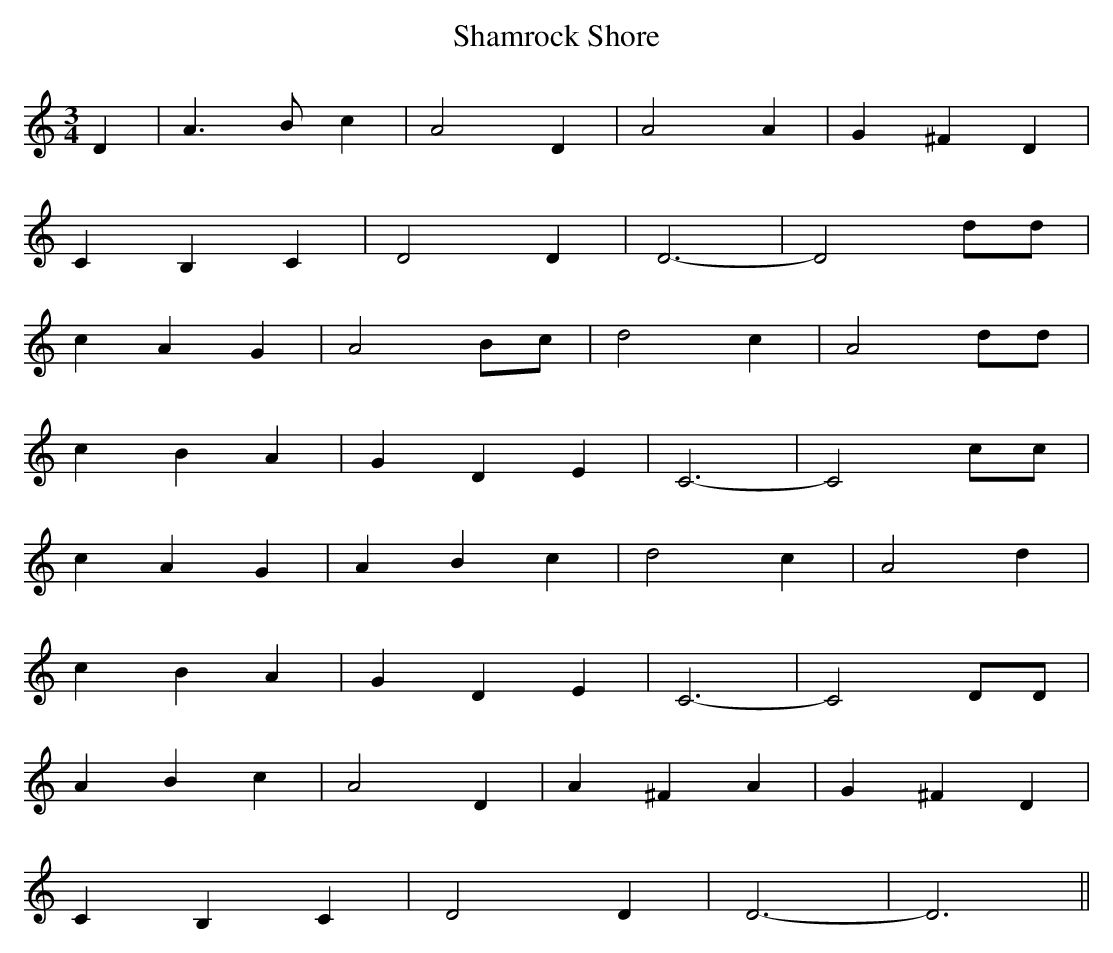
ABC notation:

X:1
T:Shamrock Shore
M:3/4
K:C
D2|A3 B c2|A4 D2|A4 A2|G2 ^F2 D2|
C2 B,2 C2|D4 D2|D6|-D4 dd|
c2 A2 G2|A4 Bc|d4 c2|A4 dd|
c2 B2 A2|G2 D2 E2|C6|-C4 cc|
c2 A2 G2|A2 B2 c2|d4 c2|A4 d2|
c2 B2 A2|G2 D2 E2|C6|-C4 DD|
A2 B2 c2|A4 D2|A2 ^F2 A2|G2 ^F2 D2|
C2 B,2 C2|D4 D2|D6|- D6||
